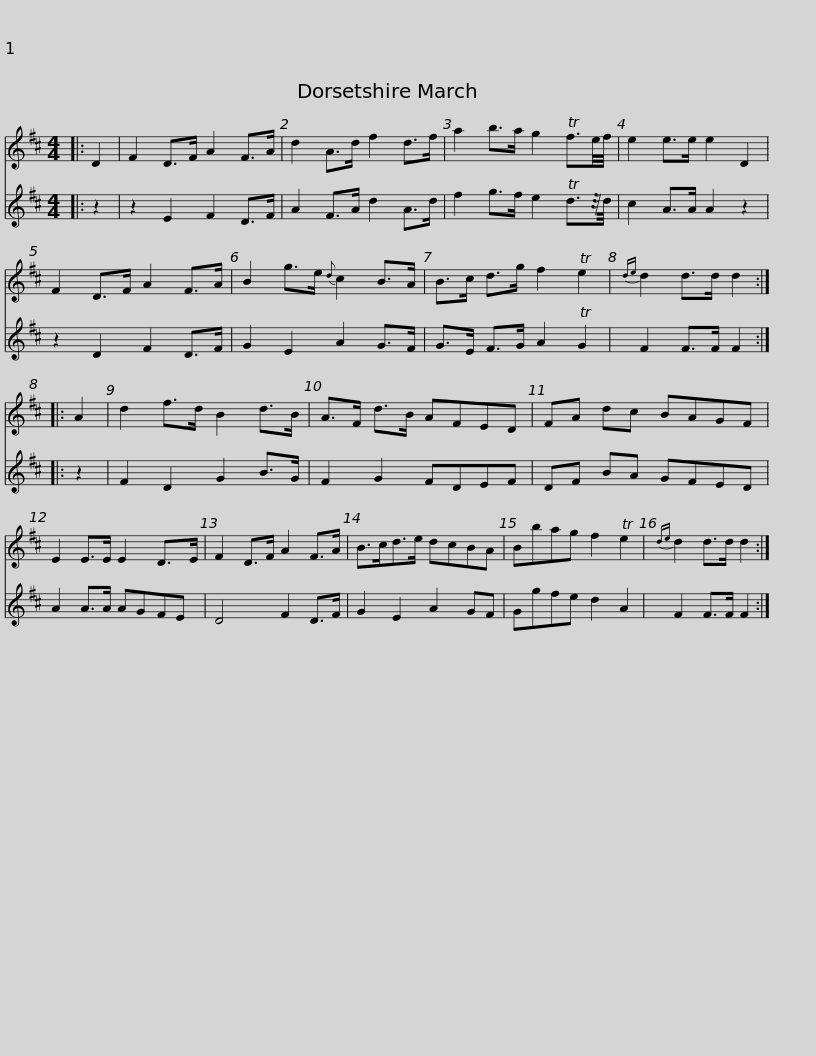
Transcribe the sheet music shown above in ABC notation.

X:1
%%score 1 2
L:1/8
M:4/4
I:linebreak $
K:D
V:1 treble
V:2 treble
V:1
|: D2 | F2 D>F A2 F>A | d2 A>d f2 d>f | a2 b>a g2 Tf3/2e/4f/4 | e2 e>e e2 D2 | %5
 F2 D>F A2 F>A |$ B2 g>e{d} c2 B>A | B>c d>g f2 Te2 |{de} d2 d>d d2 :: A2 | %10
 d2 f>d B2 d>B | A>F d>B AFED |$ FA dc BAGF | E2 E>E E2 D>E | F2 D>F A2 F>A | %15
 B>cd>e dcBA | Bbag f2 Te2 |{de} d2 d>d d2 :| %18
V:2
|: z2 | z2 E2 F2 D>F | A2 F>A d2 A>d | f2 g>f e2 Td3/2z/4d/4 | c2 A>A A2 z2 | %5
 z2 D2 F2 D>F |$ G2 E2 A2 G>F | G>E F>G A2 TG2 | F2 F>F F2 :: z2 | %10
 F2 D2 G2 B>G | F2 G2 FDEF |$ DF BA GFED | A2 A>A AGFE | D4 F2 D>F | %15
 G2 E2 A2 GF | Ggfe d2 A2 | F2 F>F F2 :| %18
